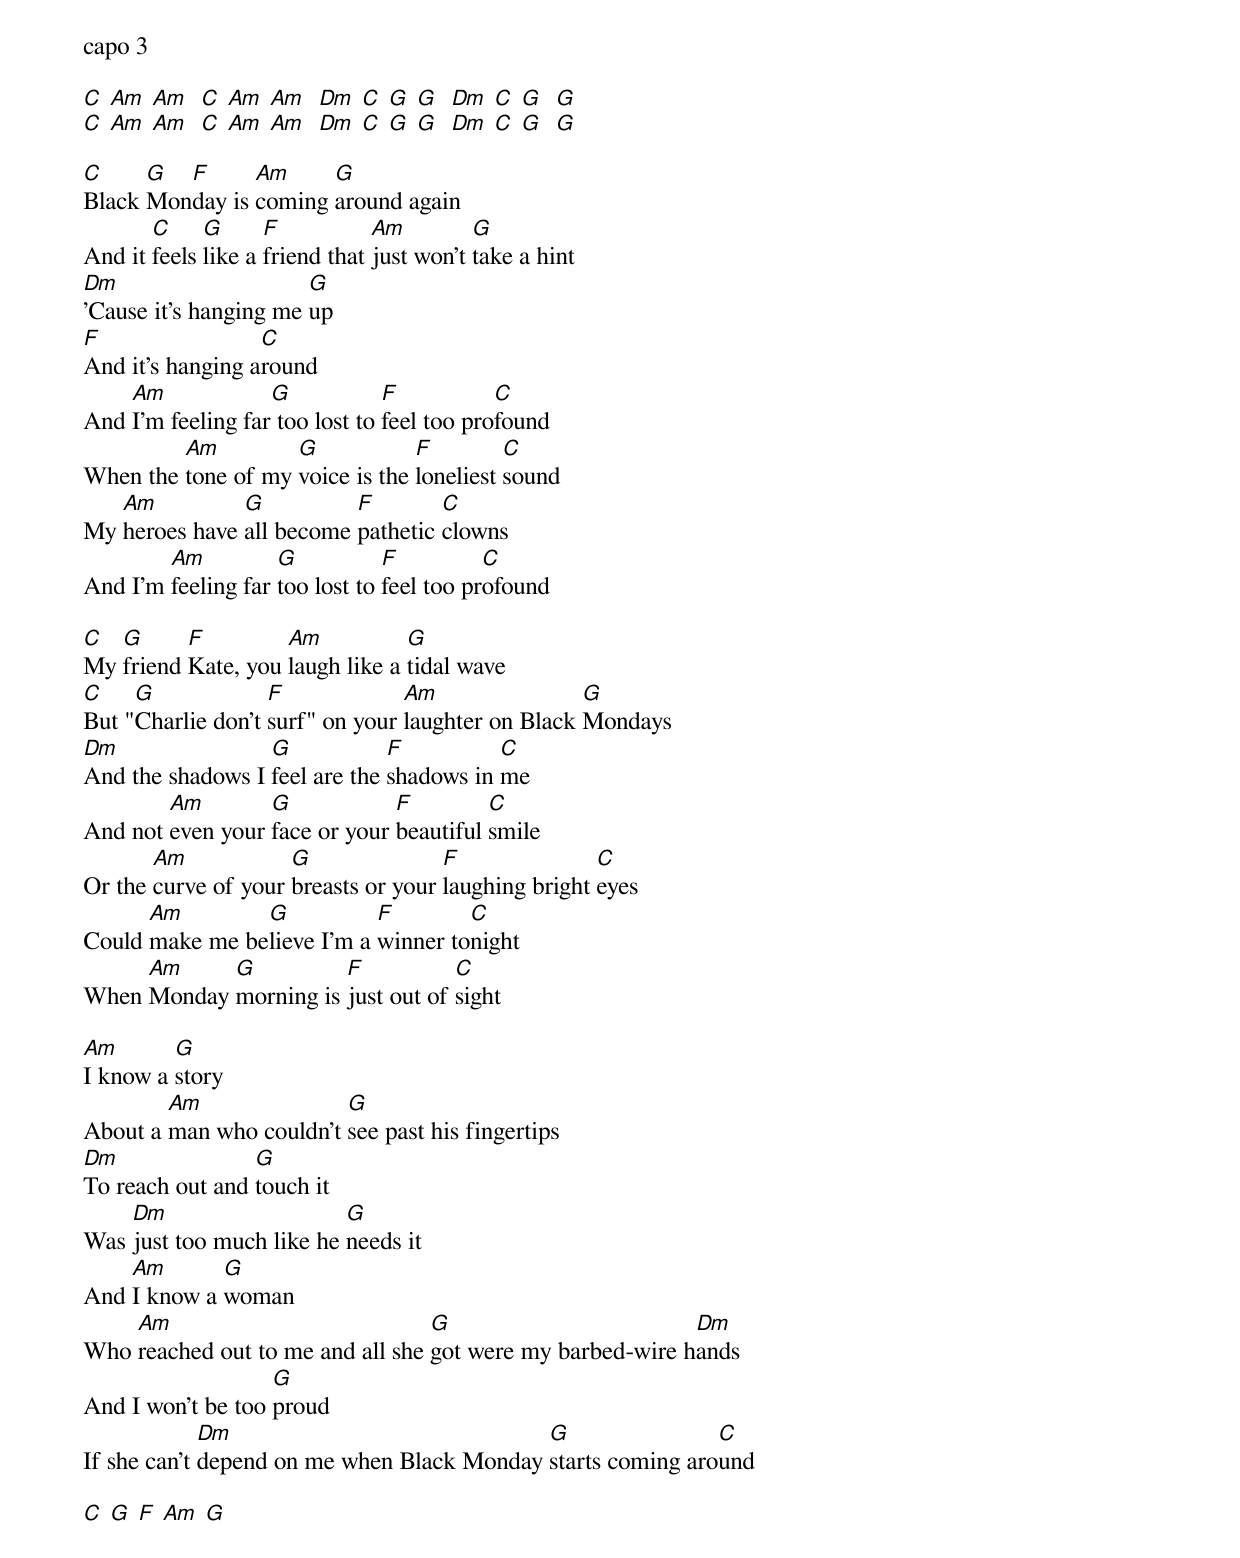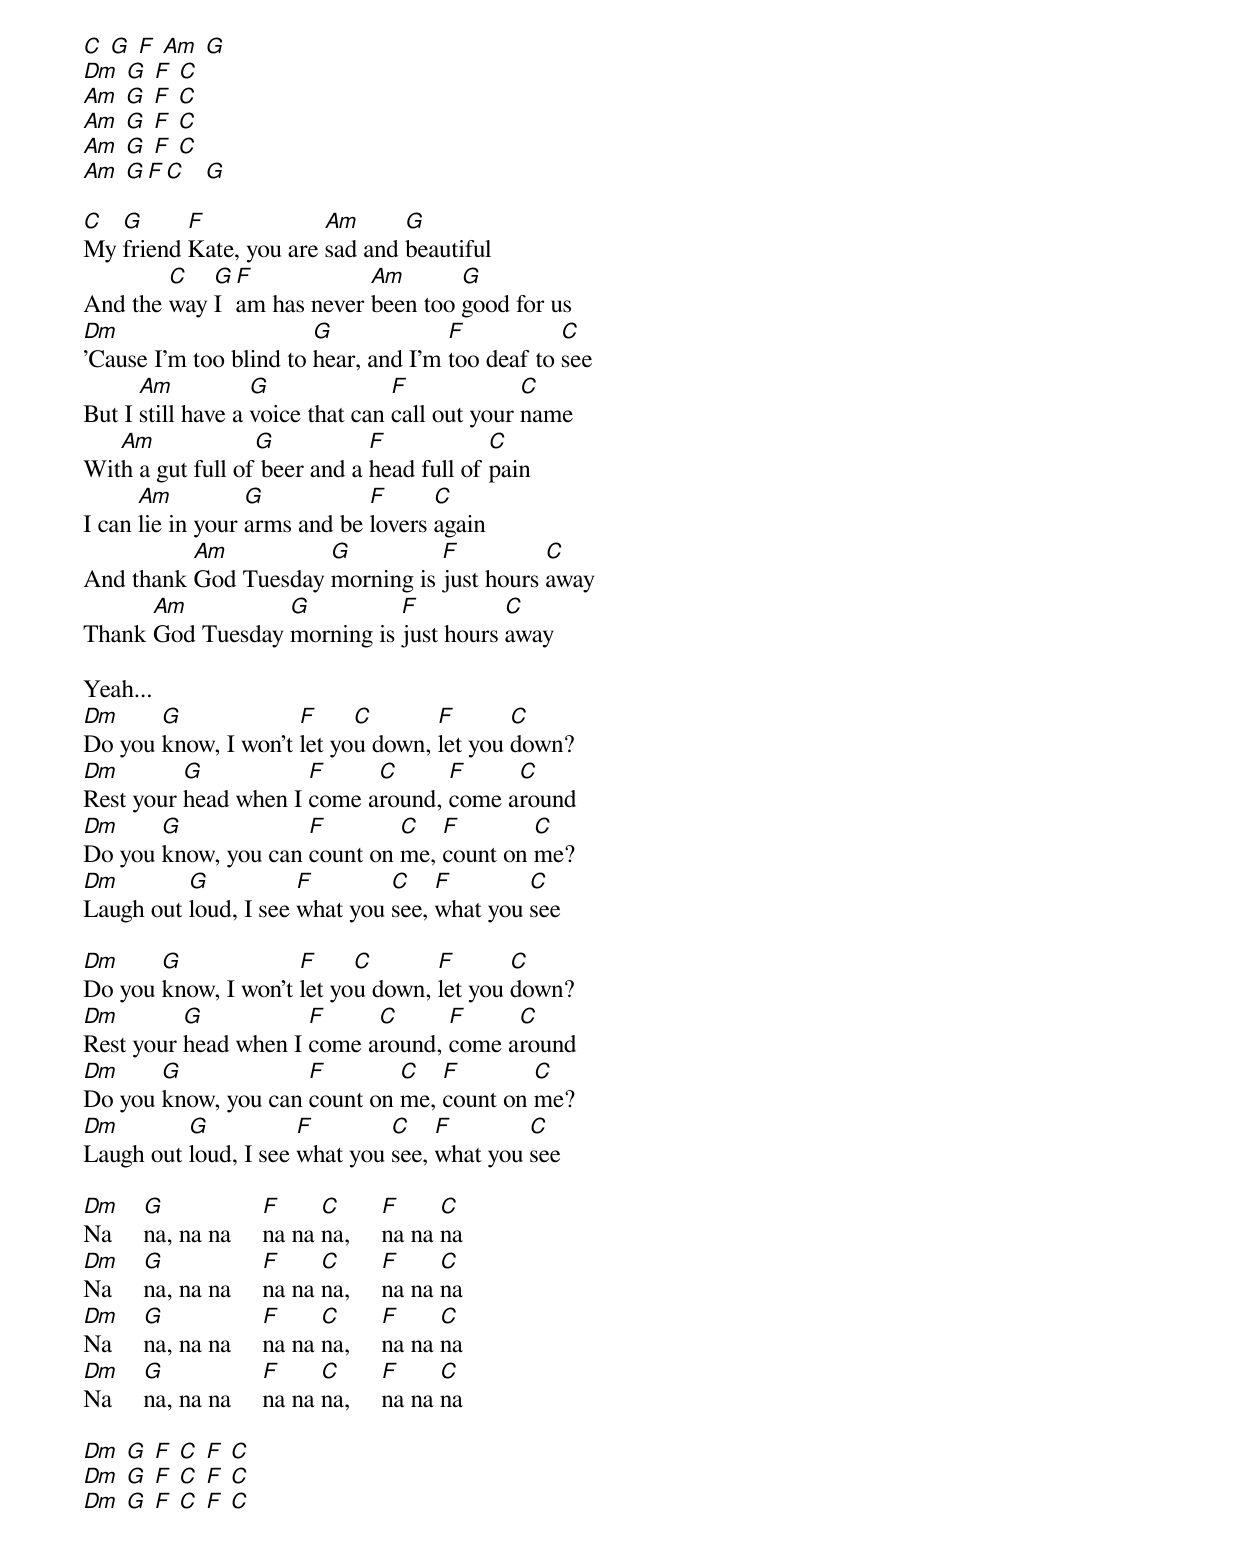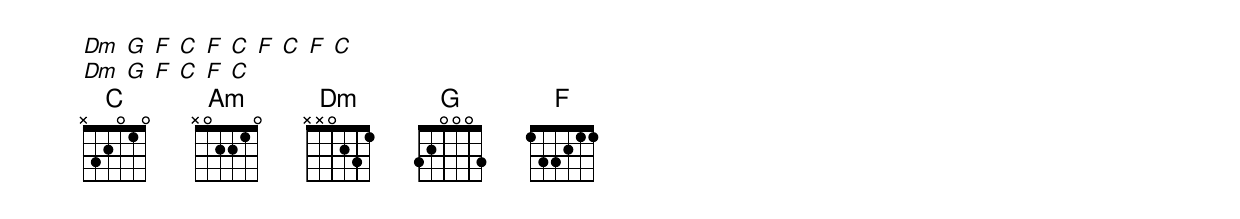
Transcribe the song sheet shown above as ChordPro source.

capo 3

[C] [Am] [Am]  [C] [Am] [Am]  [Dm] [C] [G] [G]  [Dm] [C] [G]  [G]
[C] [Am] [Am]  [C] [Am] [Am]  [Dm] [C] [G] [G]  [Dm] [C] [G]  [G]

[C]Black [G]Mon[F]day is [Am]coming [G]around again
And it [C]feels [G]like a [F]friend that [Am]just won't [G]take a hint
[Dm]'Cause it's hanging me [G]up
[F]And it's hanging a[C]round
And [Am]I'm feeling far[G] too lost to [F]feel too pro[C]found
When the [Am]tone of my [G]voice is the [F]loneliest [C]sound
My [Am]heroes have [G]all become [F]pathetic [C]clowns
And I'm [Am]feeling far [G]too lost to [F]feel too pr[C]ofound

[C]My [G]friend [F]Kate, you [Am]laugh like a [G]tidal wave
[C]But "[G]Charlie don't [F]surf" on your [Am]laughter on Black [G]Mondays
[Dm]And the shadows I [G]feel are the [F]shadows in [C]me
And not [Am]even your [G]face or your [F]beautiful [C]smile
Or the [Am]curve of your [G]breasts or your [F]laughing bright [C]eyes
Could [Am]make me be[G]lieve I'm a [F]winner to[C]night
When [Am]Monday [G]morning is [F]just out of [C]sight

[Am]I know a [G]story
About a [Am]man who couldn’t [G]see past his fingertips
[Dm]To reach out and [G]touch it
Was [Dm]just too much like he [G]needs it
And [Am]I know a [G]woman
Who [Am]reached out to me and all she [G]got were my barbed-wire h[Dm]ands
And I won't be too [G]proud
If she can't [Dm]depend on me when Black Monday [G]starts coming aro[C]und

[C] [G] [F] [Am] [G]
[C] [G] [F] [Am] [G]
[Dm] [G] [F] [C]
[Am] [G] [F] [C]
[Am] [G] [F] [C]
[Am] [G] [F] [C]
[Am] [G][F][C]   [G]

[C]My [G]friend [F]Kate, you are [Am]sad and [G]beautiful
And the [C]way [G]I [F]am has never [Am]been too [G]good for us
[Dm]'Cause I'm too blind to [G]hear, and I'm [F]too deaf to [C]see
But I [Am]still have a [G]voice that can [F]call out your [C]name
Wit[Am]h a gut full of[G] beer and a [F]head full of [C]pain
I can [Am]lie in your [G]arms and be [F]lovers [C]again
And thank [Am]God Tuesday [G]morning is [F]just hours [C]away
Thank [Am]God Tuesday [G]morning is [F]just hours [C]away

Yeah...
[Dm]Do you [G]know, I won't [F]let yo[C]u down, [F]let you [C]down?
[Dm]Rest your [G]head when I [F]come a[C]round, [F]come a[C]round
[Dm]Do you [G]know, you can [F]count on [C]me, [F]count on [C]me?
[Dm]Laugh out [G]loud, I see [F]what you [C]see, [F]what you [C]see

[Dm]Do you [G]know, I won't [F]let yo[C]u down, [F]let you [C]down?
[Dm]Rest your [G]head when I [F]come a[C]round, [F]come a[C]round
[Dm]Do you [G]know, you can [F]count on [C]me, [F]count on [C]me?
[Dm]Laugh out [G]loud, I see [F]what you [C]see, [F]what you [C]see

[Dm]Na     [G]na, na na     [F]na na [C]na,     [F]na na [C]na
[Dm]Na     [G]na, na na     [F]na na [C]na,     [F]na na [C]na
[Dm]Na     [G]na, na na     [F]na na [C]na,     [F]na na [C]na
[Dm]Na     [G]na, na na     [F]na na [C]na,     [F]na na [C]na

[Dm] [G] [F] [C] [F] [C]
[Dm] [G] [F] [C] [F] [C]
[Dm] [G] [F] [C] [F] [C]
[Dm] [G] [F] [C] [F] [C] [F] [C] [F] [C]
[Dm] [G] [F] [C] [F] [C]
